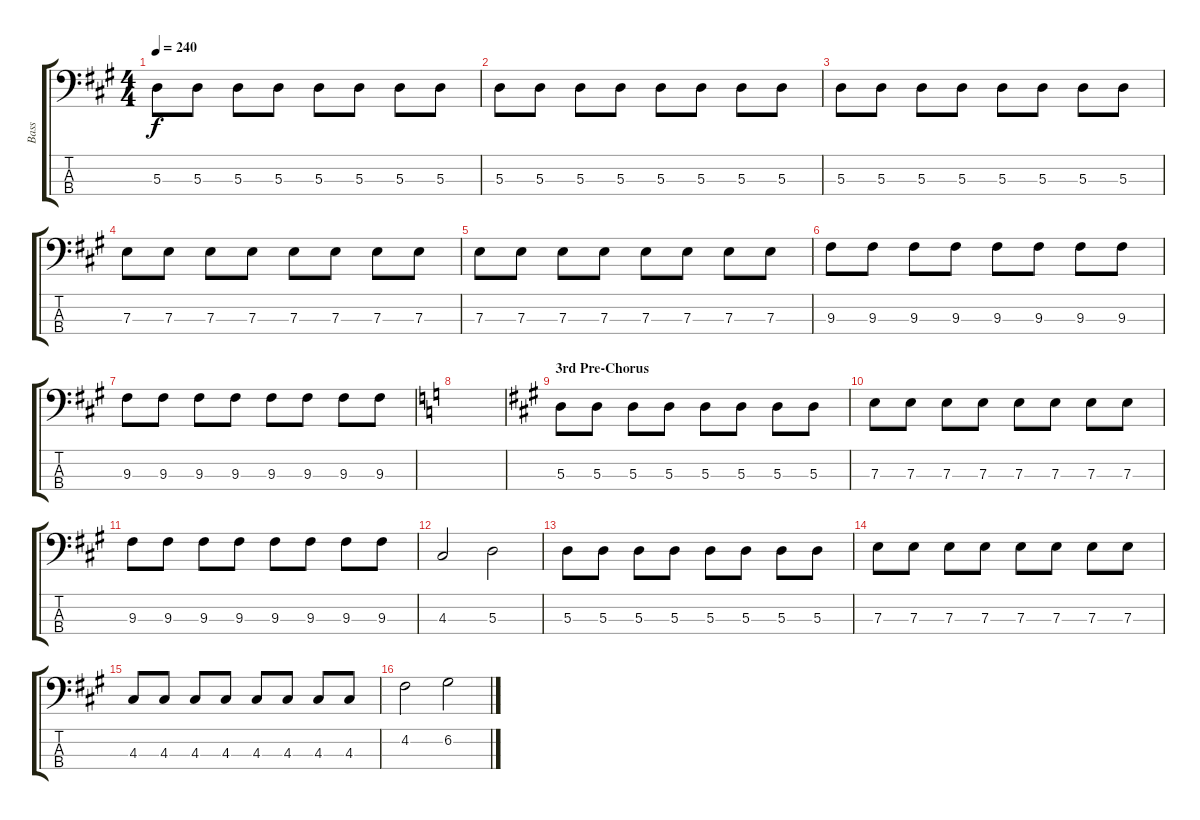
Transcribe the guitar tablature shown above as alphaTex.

\track ("Bass" "Bass") {instrument electricbasspick}
\staff {score tabs}
\tuning (G2 D2 A1 E1) {hide}
\ts (4 4)
\tempo 240
\clef f4
\ks a
5.3.8{dy f} 5.3.8 5.3.8 5.3.8 5.3.8 5.3.8 5.3.8 5.3.8 |
5.3.8 5.3.8 5.3.8 5.3.8 5.3.8 5.3.8 5.3.8 5.3.8 |
5.3.8 5.3.8 5.3.8 5.3.8 5.3.8 5.3.8 5.3.8 5.3.8 |
7.3.8 7.3.8 7.3.8 7.3.8 7.3.8 7.3.8 7.3.8 7.3.8 |
7.3.8 7.3.8 7.3.8 7.3.8 7.3.8 7.3.8 7.3.8 7.3.8 |
9.3.8 9.3.8 9.3.8 9.3.8 9.3.8 9.3.8 9.3.8 9.3.8 |
9.3.8 9.3.8 9.3.8 9.3.8 9.3.8 9.3.8 9.3.8 9.3.8 |
\ks c
|
\section ("" "3rd Pre-Chorus")
\ks a
5.3.8 5.3.8 5.3.8 5.3.8 5.3.8 5.3.8 5.3.8 5.3.8 |
7.3.8 7.3.8 7.3.8 7.3.8 7.3.8 7.3.8 7.3.8 7.3.8 |
9.3.8 9.3.8 9.3.8 9.3.8 9.3.8 9.3.8 9.3.8 9.3.8 |
4.3.2 5.3.2 |
5.3.8 5.3.8 5.3.8 5.3.8 5.3.8 5.3.8 5.3.8 5.3.8 |
7.3.8 7.3.8 7.3.8 7.3.8 7.3.8 7.3.8 7.3.8 7.3.8 |
4.3.8 4.3.8 4.3.8 4.3.8 4.3.8 4.3.8 4.3.8 4.3.8 |
4.2.2 6.2.2
